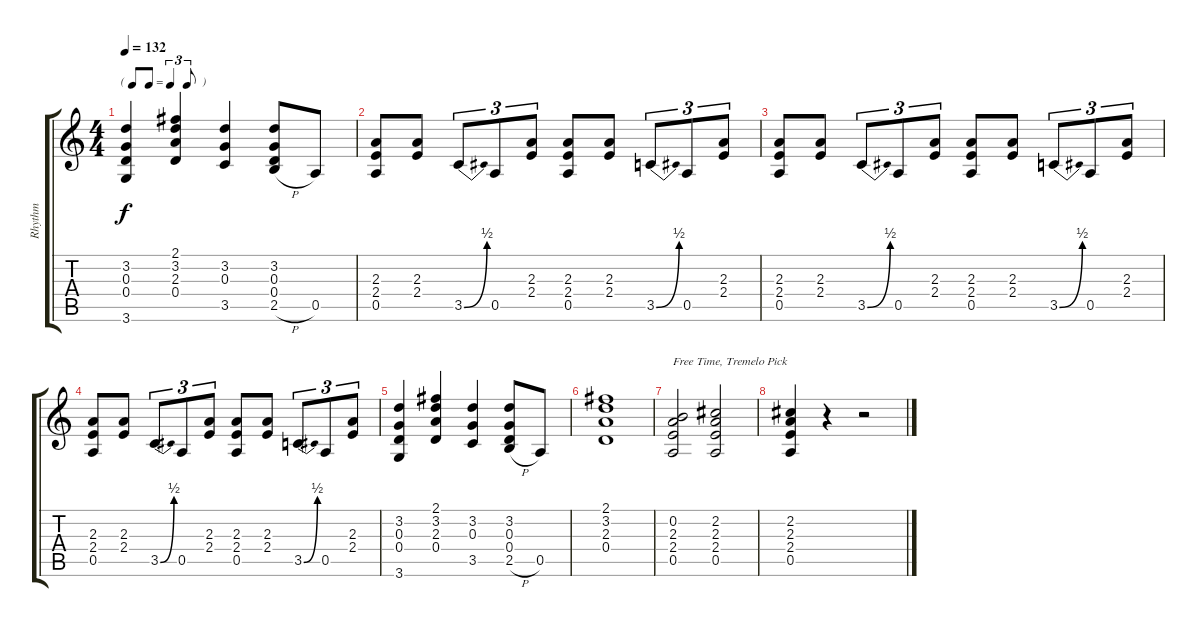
\track ("Rhythm" "Rhythm") {instrument overdrivenguitar}
\staff {score tabs}
\tuning (E4 B3 G3 D3 A2 E2) {hide}
\ts (4 4)
\tf triplet8th
\tempo 132
\clef g2
\ks c
(3.2 0.3 0.4 3.6).4{dy f} (2.1 3.2 2.3 0.4).4 (3.2 0.3 3.5).4 (3.2 0.3 0.4 2.5{h}).8 0.5.8 |
(2.3 2.4 0.5).8 (2.3 2.4).8 3.5{be (bend 0 0 60 2)}.8{tu (3 2)} 0.5.8{tu (3 2)} (2.3 2.4).8{tu (3 2)} (2.3 2.4 0.5).8 (2.3 2.4).8 3.5{be (bend 0 0 60 2)}.8{tu (3 2)} 0.5.8{tu (3 2)} (2.3 2.4).8{tu (3 2)} |
(2.3 2.4 0.5).8 (2.3 2.4).8 3.5{be (bend 0 0 60 2)}.8{tu (3 2)} 0.5.8{tu (3 2)} (2.3 2.4).8{tu (3 2)} (2.3 2.4 0.5).8 (2.3 2.4).8 3.5{be (bend 0 0 60 2)}.8{tu (3 2)} 0.5.8{tu (3 2)} (2.3 2.4).8{tu (3 2)} |
(2.3 2.4 0.5).8 (2.3 2.4).8 3.5{be (bend 0 0 60 2)}.8{tu (3 2)} 0.5.8{tu (3 2)} (2.3 2.4).8{tu (3 2)} (2.3 2.4 0.5).8 (2.3 2.4).8 3.5{be (bend 0 0 60 2)}.8{tu (3 2)} 0.5.8{tu (3 2)} (2.3 2.4).8{tu (3 2)} |
(3.2 0.3 0.4 3.6).4 (2.1 3.2 2.3 0.4).4 (3.2 0.3 3.5).4 (3.2 0.3 0.4 2.5{h}).8 0.5.8 |
(2.1 3.2 2.3 0.4).1 |
(0.2 2.3 2.4 0.5).2{txt "Free Time, Tremelo Pick"} (2.2 2.3 2.4 0.5).2 |
(2.2 2.3 2.4 0.5).4 r.4 r.2
